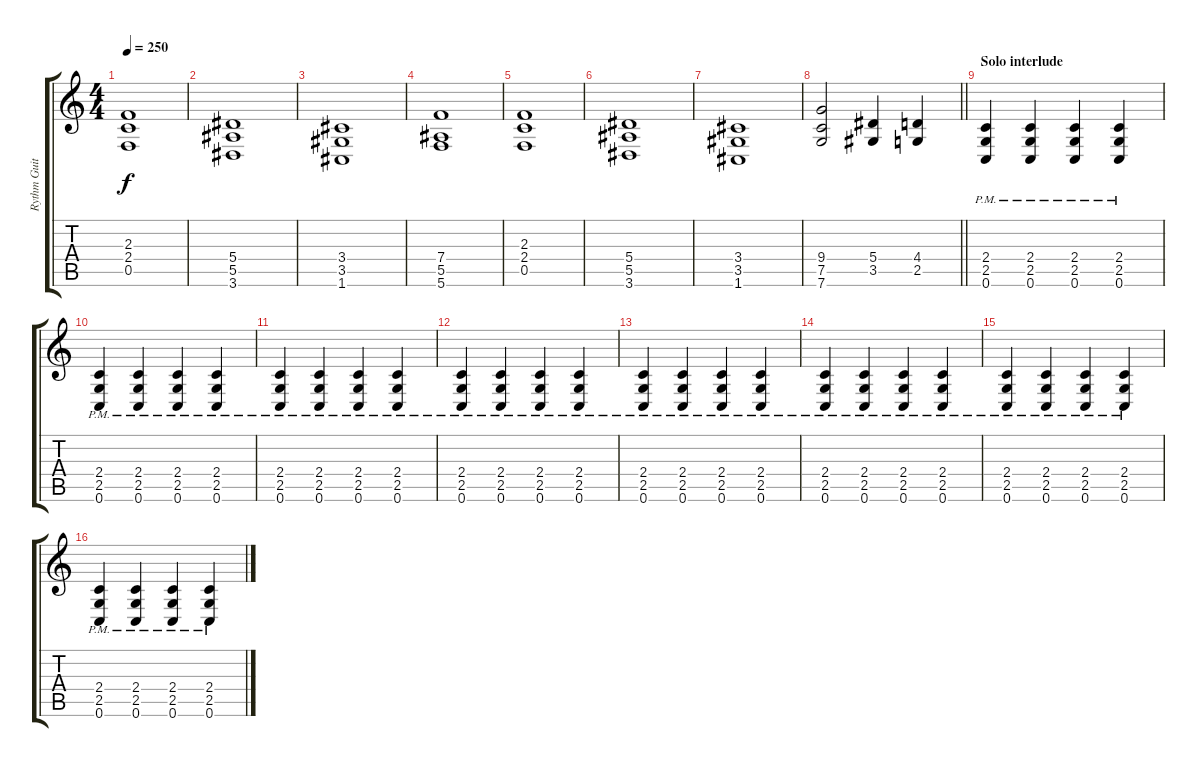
\track ("Rythm Guitar" "Rythm Guit") {instrument distortionguitar}
\staff {score tabs}
\tuning (C4 G3 Eb3 Bb2 F2 C2) {hide}
\ts (4 4)
\tempo 250
\clef g2
\ks c
(2.3 2.4 0.5).1{dy f} |
(5.4 5.5 3.6).1 |
(3.4 3.5 1.6).1 |
(7.4 5.5 5.6).1 |
(2.3 2.4 0.5).1 |
(5.4 5.5 3.6).1 |
(3.4 3.5 1.6).1 |
\barLineRight lightlight
(9.4 7.5 7.6).2 (5.4 3.5).4 (4.4 2.5).4 |
\section ("" "Solo interlude")
(2.4{pm} 2.5{pm} 0.6{pm}).4 (2.4{pm} 2.5{pm} 0.6{pm}).4 (2.4{pm} 2.5{pm} 0.6{pm}).4 (2.4{pm} 2.5{pm} 0.6{pm}).4 |
(2.4{pm} 2.5{pm} 0.6{pm}).4 (2.4{pm} 2.5{pm} 0.6{pm}).4 (2.4{pm} 2.5{pm} 0.6{pm}).4 (2.4{pm} 2.5{pm} 0.6{pm}).4 |
(2.4{pm} 2.5{pm} 0.6{pm}).4 (2.4{pm} 2.5{pm} 0.6{pm}).4 (2.4{pm} 2.5{pm} 0.6{pm}).4 (2.4{pm} 2.5{pm} 0.6{pm}).4 |
(2.4{pm} 2.5{pm} 0.6{pm}).4 (2.4{pm} 2.5{pm} 0.6{pm}).4 (2.4{pm} 2.5{pm} 0.6{pm}).4 (2.4{pm} 2.5{pm} 0.6{pm}).4 |
(2.4{pm} 2.5{pm} 0.6{pm}).4 (2.4{pm} 2.5{pm} 0.6{pm}).4 (2.4{pm} 2.5{pm} 0.6{pm}).4 (2.4{pm} 2.5{pm} 0.6{pm}).4 |
(2.4{pm} 2.5{pm} 0.6{pm}).4 (2.4{pm} 2.5{pm} 0.6{pm}).4 (2.4{pm} 2.5{pm} 0.6{pm}).4 (2.4{pm} 2.5{pm} 0.6{pm}).4 |
(2.4{pm} 2.5{pm} 0.6{pm}).4 (2.4{pm} 2.5{pm} 0.6{pm}).4 (2.4{pm} 2.5{pm} 0.6{pm}).4 (2.4{pm} 2.5{pm} 0.6{pm}).4 |
(2.4{pm} 2.5{pm} 0.6{pm}).4 (2.4{pm} 2.5{pm} 0.6{pm}).4 (2.4{pm} 2.5{pm} 0.6{pm}).4 (2.4{pm} 2.5{pm} 0.6{pm}).4
